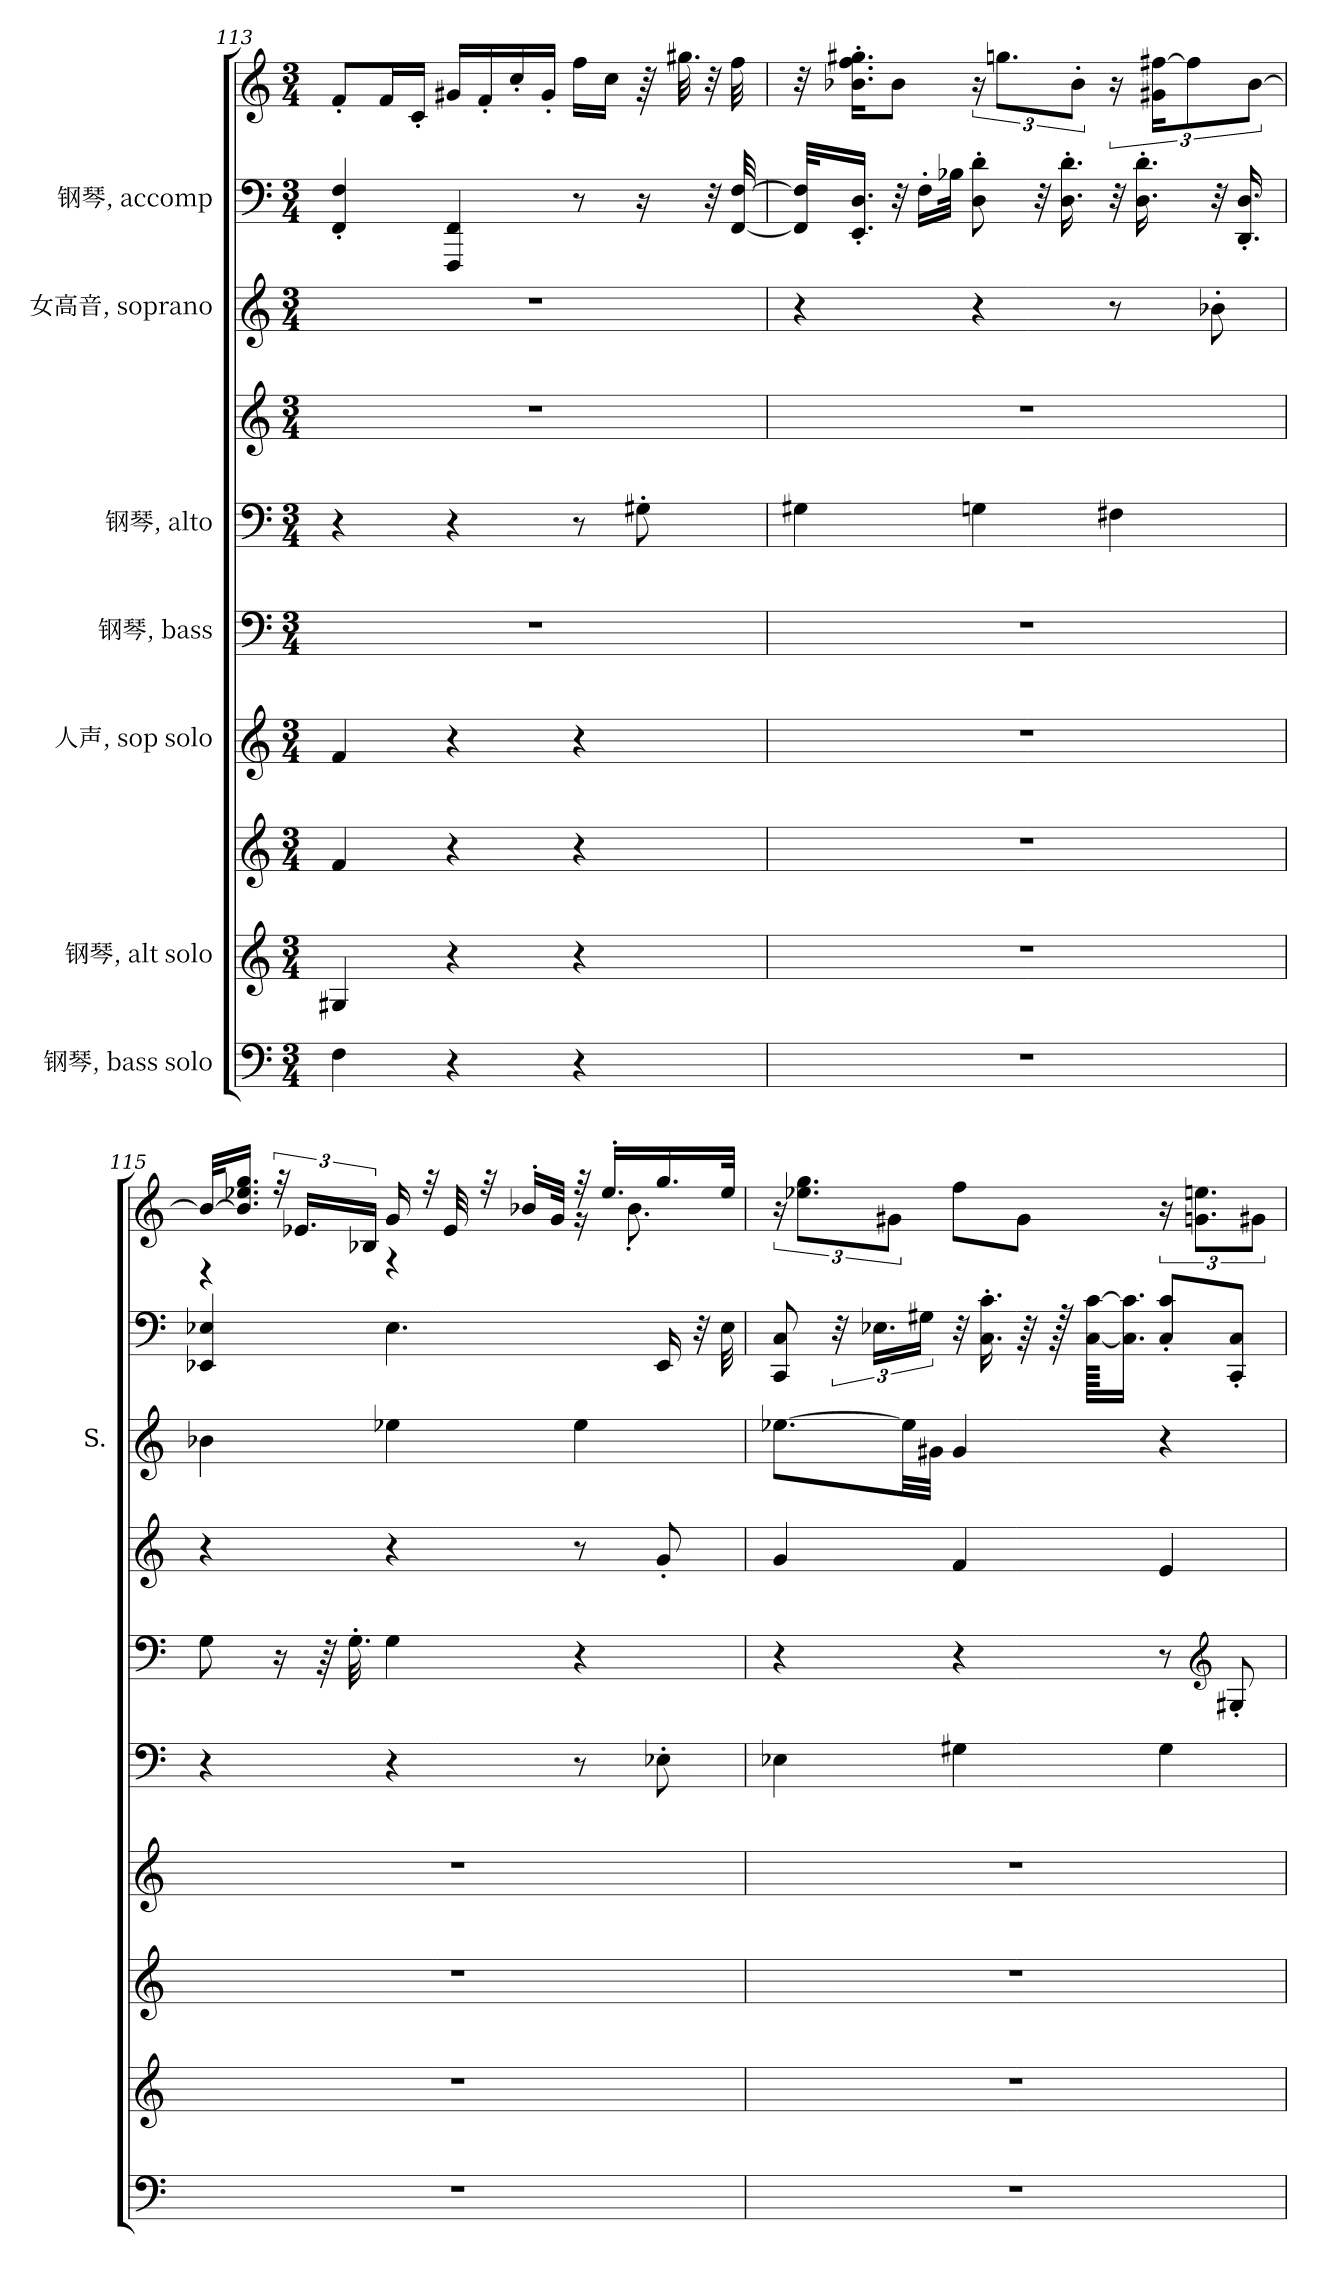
**kern	**kern	**kern	**kern	**kern	**kern	**kern	**kern	**kern	**kern
*part7	*part6	*part6	*part5	*part4	*part3	*part3	*part2	*part1	*part1
*staff10	*staff9	*staff8	*staff7	*staff6	*staff5	*staff4	*staff3	*staff2	*staff1
*I"钢琴, bass solo	*I"钢琴, alt solo	*	*I"人声, sop solo	*I"钢琴, bass	*I"钢琴, alto	*	*I"女高音, soprano	*I"钢琴, accomp	*
*	*	*	*	*	*	*	*I'S.	*	*
*clefF4	*clefG2	*clefG2	*clefG2	*clefF4	*clefF4	*clefG2	*clefG2	*clefF4	*clefG2
*k[]	*k[]	*k[]	*k[]	*k[]	*k[]	*k[]	*k[]	*k[]	*k[]
*M3/4	*M3/4	*M3/4	*M3/4	*M3/4	*M3/4	*M3/4	*M3/4	*M3/4	*M3/4
=113	=113	=113	=113	=113	=113	=113	=113	=113	=113
4F\	4G#X/	4f/	4f/	2.r	4r	2.r	2.r	4FF/' 4F/'	8f'/L
.	.	.	.	.	.	.	.	.	16f/L
.	.	.	.	.	.	.	.	.	16c'/JJ
4r	4r	4r	4r	.	4r	.	.	4FFF/ 4FF/	16g#X/LL
.	.	.	.	.	.	.	.	.	16f'/
.	.	.	.	.	.	.	.	.	16cc'/
.	.	.	.	.	.	.	.	.	16g#'/JJ
4r	4r	4r	4r	.	8r	.	.	8r	16ff\LL
.	.	.	.	.	.	.	.	.	16cc\JJ
.	.	.	.	.	8G#X'\	.	.	16r	64r
.	.	.	.	.	.	.	.	.	32.gg#X\
.	.	.	.	.	.	.	.	32r	32r
.	.	.	.	.	.	.	.	[32FF/ [32F/	32ff\
!!LO:PB:g=z
=114	=114	=114	=114	=114	=114	=114	=114	=114	=114
2.r	2.r	2.r	2.r	2.r	4G#X\	2.r	4r	32FF/] 32F/]KLL	32r
.	.	.	.	.	.	.	.	16.EE/' 16.D/'JJ	16.b-X\' 16.ff\' 16.gg#X\'KL
.	.	.	.	.	.	.	.	32r	8b-\J
.	.	.	.	.	.	.	.	16F'\LL	.
.	.	.	.	.	.	.	.	32B-X\JJk	.
.	.	.	.	.	4Gn\	.	4r	8D\' 8d\'	24r
.	.	.	.	.	.	.	.	.	12.ggn\L
.	.	.	.	.	.	.	.	32r	.
.	.	.	.	.	.	.	.	16.D\' 16.d\'	.
.	.	.	.	.	.	.	.	.	12b-'\J
.	.	.	.	.	4F#X\	.	8r	32r	24r
.	.	.	.	.	.	.	.	16.D\' 16.d\'	.
.	.	.	.	.	.	.	.	.	24g#X\ [24ff#X\KL
.	.	.	.	.	.	.	.	.	12ff#\]
.	.	.	.	.	.	.	8b-X'\	32r	.
.	.	.	.	.	.	.	.	16.DD/' 16.D/'	.
.	.	.	.	.	.	.	.	.	[12b-\J
=115	=115	=115	=115	=115	=115	=115	=115	=115	=115
*	*	*	*	*	*	*	*	*	*^
2.r	2.r	2.r	2.r	4r	8G\	4r	4b-X\	4EE-X/ 4E-X/	32b-/KLL_	4r
.	.	.	.	.	.	.	.	.	16.b-/] 16.ee-X/ 16.gg/JJ	.
.	.	.	.	.	16r	.	.	.	48r	.
.	.	.	.	.	.	.	.	.	24.e-X/LL	.
.	.	.	.	.	64r	.	.	.	.	.
.	.	.	.	.	32.G'\	.	.	.	.	.
.	.	.	.	.	.	.	.	.	24B-X/JJ	.
.	.	.	.	4r	4G\	4r	4ee-X\	4.E-\	16g/	4r
.	.	.	.	.	.	.	.	.	32r	.
.	.	.	.	.	.	.	.	.	32e-/	.
.	.	.	.	.	.	.	.	.	32r	.
.	.	.	.	.	.	.	.	.	16b-X'/LL	.
.	.	.	.	.	.	.	.	.	32g/JJk	.
.	.	.	.	8r	4r	8r	4ee-\	.	32r	16r
.	.	.	.	.	.	.	.	.	16.ee-'/LL	.
.	.	.	.	.	.	.	.	.	.	8.b-'\
.	.	.	.	8E-X'\	.	8g'/	.	16EE-/	16.gg/	.
.	.	.	.	.	.	.	.	32r	.	.
.	.	.	.	.	.	.	.	32E-\	32ee-/JJk	.
*	*	*	*	*	*	*	*	*	*v	*v
!!LO:PB:g=z
=116	=116	=116	=116	=116	=116	=116	=116	=116	=116
2.r	2.r	2.r	2.r	4E-X\	4r	4g/	[8.ee-X\L	8CC/ 8C/	24r
.	.	.	.	.	.	.	.	.	12.ee-X\ 12.gg\L
.	.	.	.	.	.	.	.	48r	.
.	.	.	.	.	.	.	.	24.E-X\LL	.
.	.	.	.	.	.	.	.	.	12g#X\J
.	.	.	.	.	.	.	32ee-\LL]	.	.
.	.	.	.	.	.	.	.	24G#X\JJ	.
.	.	.	.	.	.	.	32g#X\JJJ	.	.
.	.	.	.	4G#X\	4r	4f/	4g#/	32r	8ff\L
.	.	.	.	.	.	.	.	16.C\' 16.c\'	.
.	.	.	.	.	.	.	.	64r	8g#\J
.	.	.	.	.	.	.	.	128r	.
.	.	.	.	.	.	.	.	[128C\ [128c\KKKLL	.
.	.	.	.	.	.	.	.	16.C\] 16.c\]JJ	.
.	.	.	.	4G#\	8r	4e/	4r	8C/' 8c/'L	24r
.	.	.	.	.	.	.	.	.	12.gn\ 12.een\L
*	*	*	*	*	*clefG2	*	*	*	*
.	.	.	.	.	8G#X'/	.	.	8CC/' 8C/'J	.
.	.	.	.	.	.	.	.	.	12g#X\J
=	=	=	=	=	=	=	=	=	=
*-	*-	*-	*-	*-	*-	*-	*-	*-	*-
